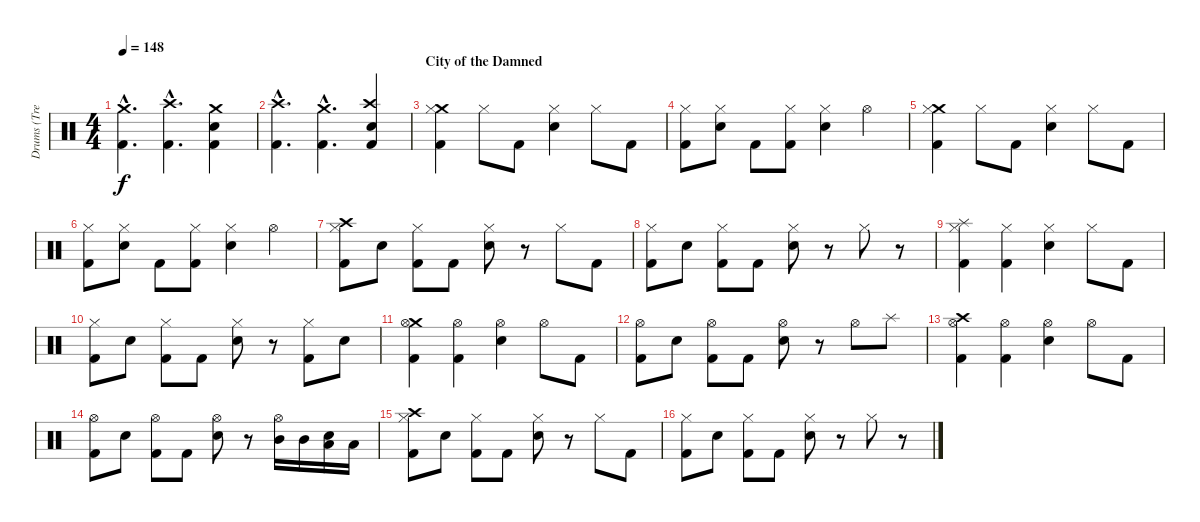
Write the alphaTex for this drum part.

\track ("Drums (Tre Cool)" "Drums (Tre") {instrument percussion}
\staff {score}
\articulation defaults
\ts (4 4)
\tempo 148
\clef neutral
\ks c
("Crash medium (hit)"{hac} "Kick (hit) 2"{hac}).4{d dy f} ("Crash high (hit)"{hac} "Kick (hit) 2"{hac}).4{d} ("Crash medium (hit)" "Electric Snare (hit)" "Kick (hit) 2").4 |
("Crash high (hit)"{hac} "Kick (hit) 2"{hac}).4{d} ("Crash medium (hit)"{hac} "Kick (hit) 2"{hac}).4{d} ("Crash high (hit)" "Electric Snare (hit)" "Kick (hit) 2").4 |
\section ("" "City of the Damned")
("Crash medium (hit)" "Hi-Hat (closed)" "Kick (hit) 2").4 "Hi-Hat (closed)".8 "Kick (hit) 2".8 ("Hi-Hat (closed)" "Electric Snare (hit)").4 "Hi-Hat (closed)".8 "Kick (hit) 2".8 |
("Hi-Hat (closed)" "Kick (hit) 2").8 ("Hi-Hat (closed)" "Electric Snare (hit)").8 "Kick (hit) 2".8 ("Hi-Hat (closed)" "Kick (hit) 2").8 ("Hi-Hat (closed)" "Electric Snare (hit)").4 "Hi-Hat (open)".4 |
("Crash medium (hit)" "Hi-Hat (closed)" "Kick (hit) 2").4 "Hi-Hat (closed)".8 "Kick (hit) 2".8 ("Hi-Hat (closed)" "Electric Snare (hit)").4 "Hi-Hat (closed)".8 "Kick (hit) 2".8 |
("Hi-Hat (closed)" "Kick (hit) 2").8 ("Hi-Hat (closed)" "Electric Snare (hit)").8 "Kick (hit) 2".8 ("Hi-Hat (closed)" "Kick (hit) 2").8 ("Hi-Hat (closed)" "Electric Snare (hit)").4 "Hi-Hat (open)".4 |
("Crash high (hit)" "Hi-Hat (closed)" "Kick (hit) 2").8 "Electric Snare (hit)".8 ("Hi-Hat (closed)" "Kick (hit) 2").8 "Kick (hit) 2".8 ("Hi-Hat (closed)" "Electric Snare (hit)").8 r.8 "Hi-Hat (closed)".8 "Kick (hit) 2".8 |
("Hi-Hat (closed)" "Kick (hit) 2").8 "Electric Snare (hit)".8 ("Hi-Hat (closed)" "Kick (hit) 2").8 "Kick (hit) 2".8 ("Hi-Hat (closed)" "Electric Snare (hit)").8 r.8 "Hi-Hat (closed)".8 r.8 |
("Splash (hit)" "Hi-Hat (closed)" "Kick (hit) 2").4 ("Hi-Hat (closed)" "Kick (hit) 2").4 ("Hi-Hat (closed)" "Electric Snare (hit)").4 "Hi-Hat (closed)".8 "Kick (hit) 2".8 |
("Hi-Hat (closed)" "Kick (hit) 2").8 "Electric Snare (hit)".8 ("Hi-Hat (closed)" "Kick (hit) 2").8 "Kick (hit) 2".8 ("Hi-Hat (closed)" "Electric Snare (hit)").8 r.8 ("Hi-Hat (closed)" "Kick (hit) 2").8 "Electric Snare (hit)".8 |
("Crash medium (hit)" "Hi-Hat (open)" "Kick (hit) 2").4 ("Hi-Hat (open)" "Kick (hit) 2").4 ("Hi-Hat (open)" "Electric Snare (hit)").4 "Hi-Hat (open)".8 "Kick (hit) 2".8 |
("Hi-Hat (open)" "Kick (hit) 2").8 "Electric Snare (hit)".8 ("Hi-Hat (open)" "Kick (hit) 2").8 "Kick (hit) 2".8 ("Hi-Hat (open)" "Electric Snare (hit)").8 r.8 "Hi-Hat (open)".8 "Splash (hit)".8 |
("Crash high (hit)" "Hi-Hat (open)" "Kick (hit) 2").4 ("Hi-Hat (open)" "Kick (hit) 2").4 ("Hi-Hat (open)" "Electric Snare (hit)").4 "Hi-Hat (open)".8 "Kick (hit) 2".8 |
("Hi-Hat (open)" "Kick (hit) 2").8 "Electric Snare (hit)".8 ("Hi-Hat (open)" "Kick (hit) 2").8 "Kick (hit) 2".8 ("Hi-Hat (open)" "Electric Snare (hit)").8 r.8 ("Hi-Hat (open)" "Mid Tom (hit)").16 "Mid Tom (hit)".16 ("Electric Snare (hit)" "Low Tom (hit)").16 "Low Tom (hit)".16 |
("Crash high (hit)" "Hi-Hat (closed)" "Kick (hit) 2").8 "Electric Snare (hit)".8 ("Hi-Hat (closed)" "Kick (hit) 2").8 "Kick (hit) 2".8 ("Hi-Hat (closed)" "Electric Snare (hit)").8 r.8 "Hi-Hat (closed)".8 "Kick (hit) 2".8 |
("Hi-Hat (closed)" "Kick (hit) 2").8 "Electric Snare (hit)".8 ("Hi-Hat (closed)" "Kick (hit) 2").8 "Kick (hit) 2".8 ("Hi-Hat (closed)" "Electric Snare (hit)").8 r.8 "Hi-Hat (closed)".8 r.8
